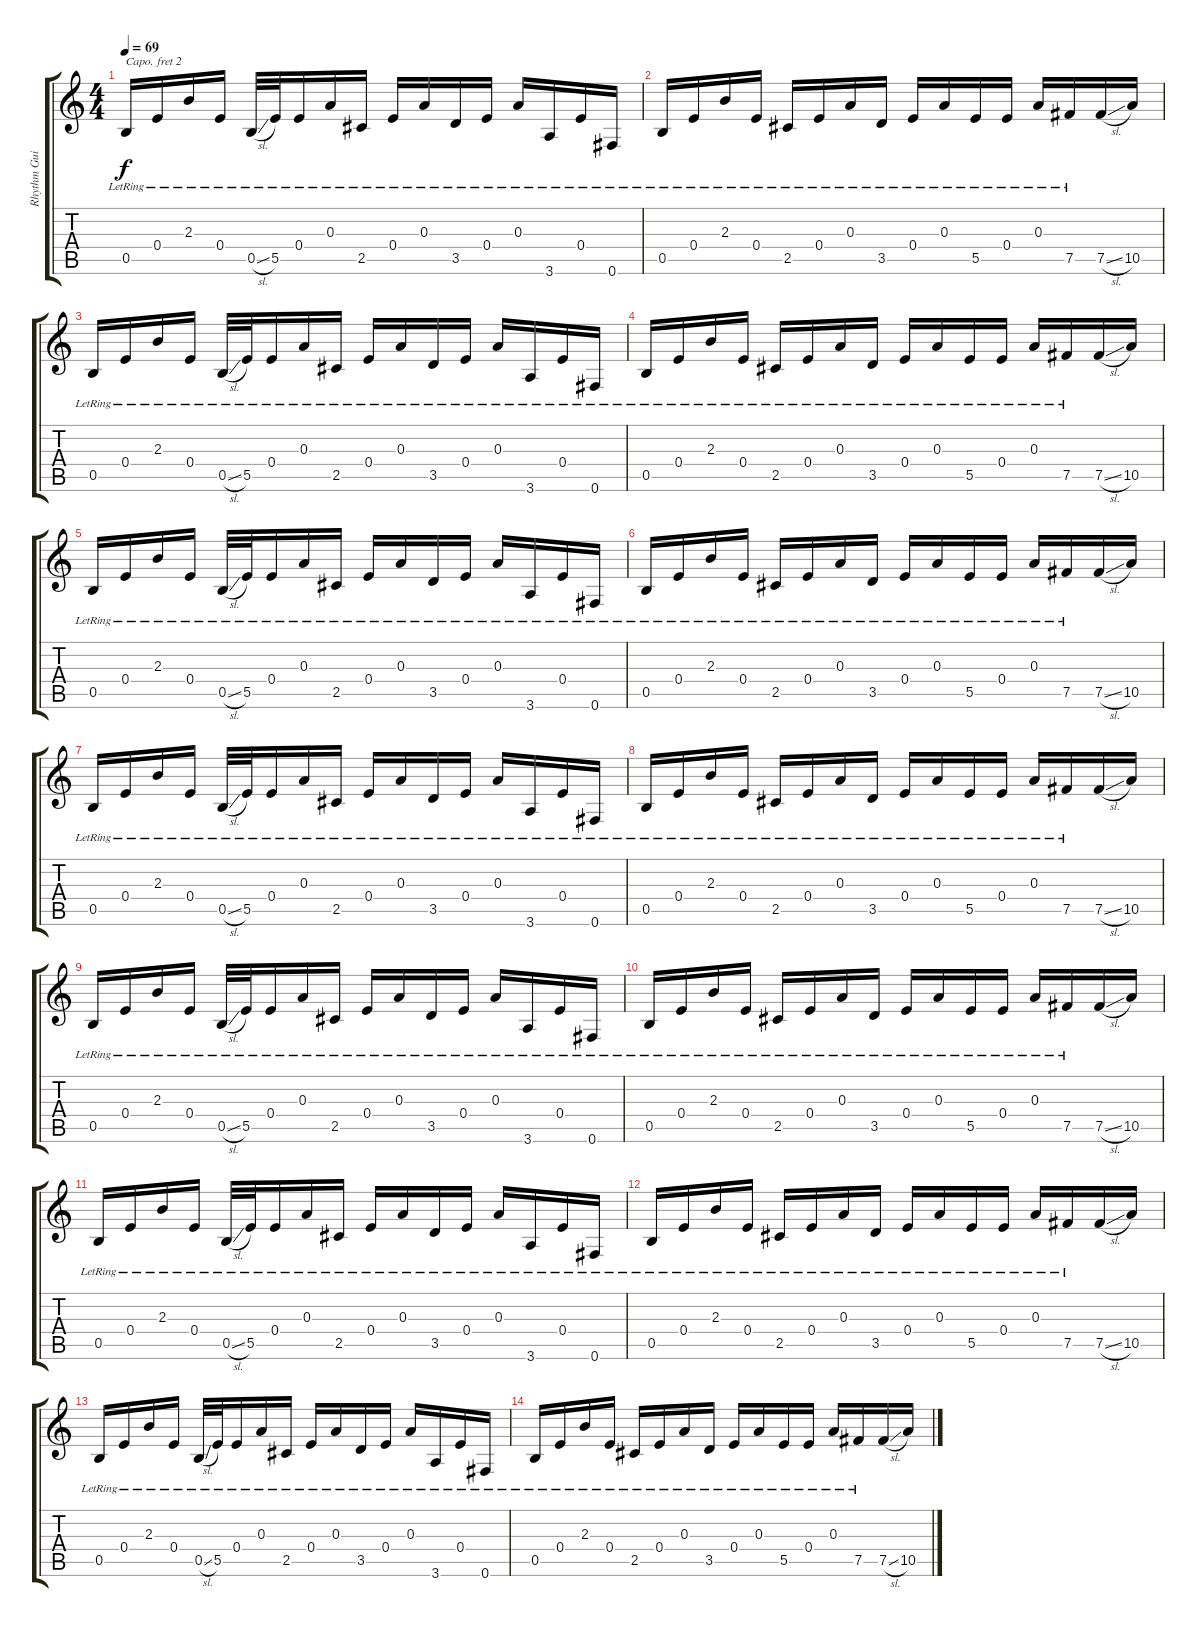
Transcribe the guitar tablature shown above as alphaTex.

\track ("Rhythm Guitar" "Rhythm Gui") {instrument electricguitarjazz}
\staff {score tabs}
\capo 2
\tuning (E4 B3 G3 D3 A2 E2) {hide}
\ts (4 4)
\tempo 69
\clef g2
\ks c
0.5{lr}.16{dy f} 0.4{lr}.16 2.3{lr}.16 0.4{lr}.16 0.5{sl lr}.32 5.5{lr}.32 0.4{lr}.16 0.3{lr}.16 2.5{lr}.16 0.4{lr}.16 0.3{lr}.16 3.5{lr}.16 0.4{lr}.16 0.3{lr}.16 3.6{lr}.16 0.4{lr}.16 0.6{lr}.16 |
0.5{lr}.16 0.4{lr}.16 2.3{lr}.16 0.4{lr}.16 2.5{lr}.16 0.4{lr}.16 0.3{lr}.16 3.5{lr}.16 0.4{lr}.16 0.3{lr}.16 5.5{lr}.16 0.4{lr}.16 0.3{lr}.16 7.5{lr}.16 7.5{sl}.16 10.5.16 |
0.5{lr}.16 0.4{lr}.16 2.3{lr}.16 0.4{lr}.16 0.5{sl lr}.32 5.5{lr}.32 0.4{lr}.16 0.3{lr}.16 2.5{lr}.16 0.4{lr}.16 0.3{lr}.16 3.5{lr}.16 0.4{lr}.16 0.3{lr}.16 3.6{lr}.16 0.4{lr}.16 0.6{lr}.16 |
0.5{lr}.16 0.4{lr}.16 2.3{lr}.16 0.4{lr}.16 2.5{lr}.16 0.4{lr}.16 0.3{lr}.16 3.5{lr}.16 0.4{lr}.16 0.3{lr}.16 5.5{lr}.16 0.4{lr}.16 0.3{lr}.16 7.5{lr}.16 7.5{sl}.16 10.5.16 |
0.5{lr}.16{volume 7} 0.4{lr}.16 2.3{lr}.16 0.4{lr}.16 0.5{sl lr}.32 5.5{lr}.32 0.4{lr}.16 0.3{lr}.16 2.5{lr}.16 0.4{lr}.16 0.3{lr}.16 3.5{lr}.16 0.4{lr}.16 0.3{lr}.16 3.6{lr}.16 0.4{lr}.16 0.6{lr}.16 |
0.5{lr}.16 0.4{lr}.16 2.3{lr}.16 0.4{lr}.16 2.5{lr}.16 0.4{lr}.16 0.3{lr}.16 3.5{lr}.16 0.4{lr}.16 0.3{lr}.16 5.5{lr}.16 0.4{lr}.16 0.3{lr}.16 7.5{lr}.16 7.5{sl}.16 10.5.16 |
0.5{lr}.16 0.4{lr}.16 2.3{lr}.16 0.4{lr}.16 0.5{sl lr}.32 5.5{lr}.32 0.4{lr}.16 0.3{lr}.16 2.5{lr}.16 0.4{lr}.16 0.3{lr}.16 3.5{lr}.16 0.4{lr}.16 0.3{lr}.16 3.6{lr}.16 0.4{lr}.16 0.6{lr}.16 |
0.5{lr}.16 0.4{lr}.16 2.3{lr}.16 0.4{lr}.16 2.5{lr}.16 0.4{lr}.16 0.3{lr}.16 3.5{lr}.16 0.4{lr}.16 0.3{lr}.16 5.5{lr}.16 0.4{lr}.16 0.3{lr}.16 7.5{lr}.16 7.5{sl}.16 10.5.16 |
0.5{lr}.16{volume 4} 0.4{lr}.16 2.3{lr}.16 0.4{lr}.16 0.5{sl lr}.32 5.5{lr}.32 0.4{lr}.16 0.3{lr}.16 2.5{lr}.16 0.4{lr}.16 0.3{lr}.16 3.5{lr}.16 0.4{lr}.16 0.3{lr}.16 3.6{lr}.16 0.4{lr}.16 0.6{lr}.16 |
0.5{lr}.16 0.4{lr}.16 2.3{lr}.16 0.4{lr}.16 2.5{lr}.16 0.4{lr}.16 0.3{lr}.16 3.5{lr}.16 0.4{lr}.16 0.3{lr}.16 5.5{lr}.16 0.4{lr}.16 0.3{lr}.16 7.5{lr}.16 7.5{sl}.16 10.5.16 |
0.5{lr}.16 0.4{lr}.16 2.3{lr}.16 0.4{lr}.16 0.5{sl lr}.32 5.5{lr}.32 0.4{lr}.16 0.3{lr}.16 2.5{lr}.16 0.4{lr}.16 0.3{lr}.16 3.5{lr}.16 0.4{lr}.16 0.3{lr}.16 3.6{lr}.16 0.4{lr}.16 0.6{lr}.16 |
0.5{lr}.16 0.4{lr}.16 2.3{lr}.16 0.4{lr}.16 2.5{lr}.16 0.4{lr}.16 0.3{lr}.16 3.5{lr}.16 0.4{lr}.16 0.3{lr}.16 5.5{lr}.16 0.4{lr}.16 0.3{lr}.16 7.5{lr}.16 7.5{sl}.16 10.5.16 |
0.5{lr}.16{volume 0} 0.4{lr}.16 2.3{lr}.16 0.4{lr}.16 0.5{sl lr}.32 5.5{lr}.32 0.4{lr}.16 0.3{lr}.16 2.5{lr}.16 0.4{lr}.16 0.3{lr}.16 3.5{lr}.16 0.4{lr}.16 0.3{lr}.16 3.6{lr}.16 0.4{lr}.16 0.6{lr}.16 |
0.5{lr}.16 0.4{lr}.16 2.3{lr}.16 0.4{lr}.16 2.5{lr}.16 0.4{lr}.16 0.3{lr}.16 3.5{lr}.16 0.4{lr}.16 0.3{lr}.16 5.5{lr}.16 0.4{lr}.16 0.3{lr}.16 7.5{lr}.16 7.5{sl}.16 10.5.16
